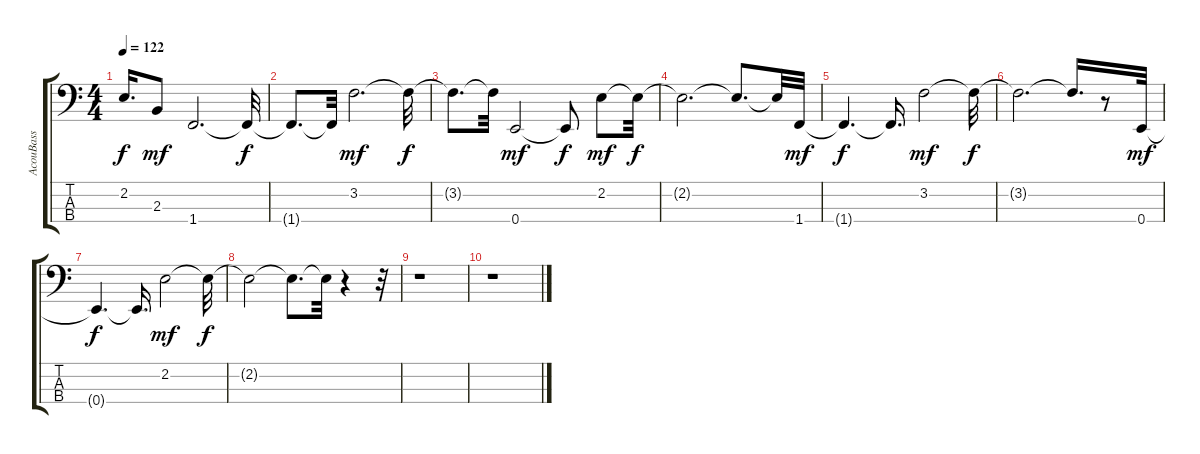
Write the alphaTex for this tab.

\track ("AcouBass" "AcouBass") {instrument acousticbass}
\staff {score tabs}
\tuning (G2 D2 A1 E1) {hide}
\ts (4 4)
\tempo 122
\clef f4
\ks c
2.2{t}.16{d dy f} 2.3.8{dy mf} 1.4.2{d} 1.4{t}.32{dy f} |
1.4{t}.8{d} 1.4{t}.32 3.2.2{d dy mf} 3.2{t}.32{dy f} |
3.2{t}.8{d} 3.2{t}.32 0.4.2{dy mf} 0.4{t}.8{dy f} 2.2.8{dy mf} 2.2{t}.32{dy f} |
2.2{t}.2{d} 2.2{t}.8{d} 2.2{t}.32 1.4.32{dy mf} |
1.4{t}.4{d dy f} 1.4{t}.16{d} 3.2.2{dy mf} 3.2{t}.32{dy f} |
3.2{t}.2{d} 3.2{t}.16{d} r.8 0.4.32{dy mf} |
0.4{t}.4{d dy f} 0.4{t}.16{d} 2.2.2{dy mf} 2.2{t}.32{dy f} |
2.2{t}.2 2.2{t}.8{d} 2.2{t}.32 r.4 r.32 |
r.1 |
r.1
